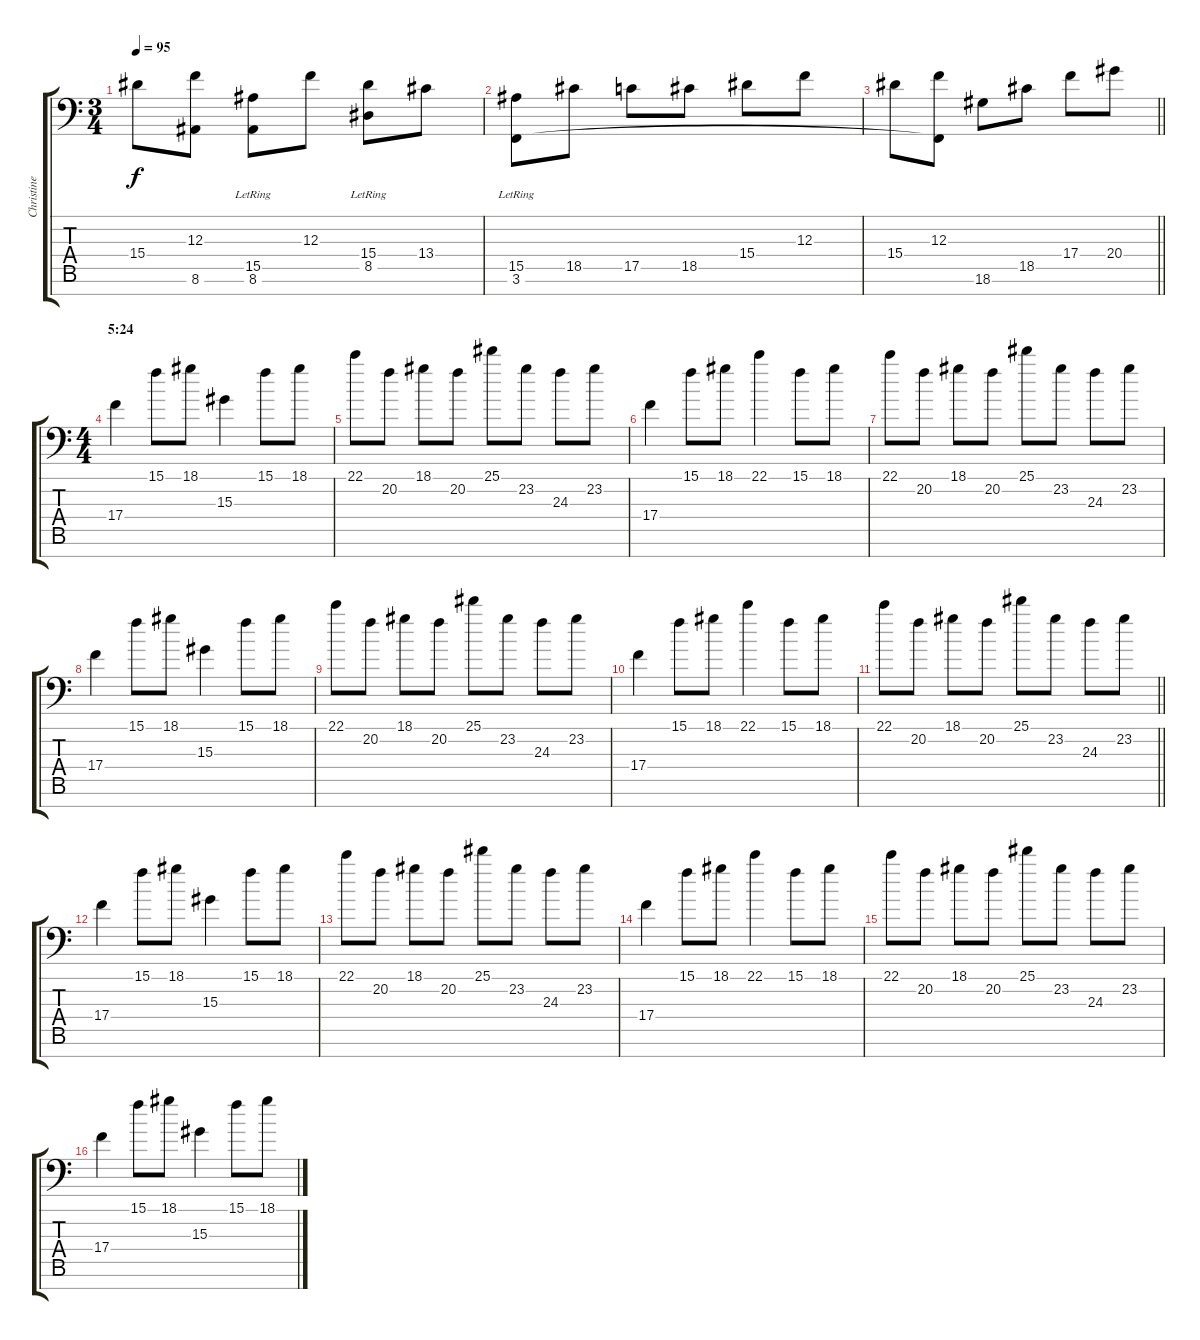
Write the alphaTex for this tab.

\track ("Christine S." "Christine ") {instrument electricgrandpiano}
\staff {score tabs}
\tuning (D4 A3 F3 C3 G2 D2 A1) {hide}
\ts (3 4)
\tempo 95
\clef f4
\ks c
15.4.8{dy f} (12.3 8.6{t}).8 (15.5 8.6{lr}).8 12.3.8 (15.4 8.5{lr}).8 13.4.8 |
(15.5 3.6{lr}).8 18.5.8 17.5.8 18.5.8 15.4.8 12.3.8 |
\barLineRight lightlight
15.4.8 (12.3 3.6{t}).8 18.6.8 18.5.8 17.4.8 20.4.8 |
\ts (4 4)
\section ("" "5:24")
17.4.4{volume 10} 15.1.8 18.1.8 15.3.4 15.1.8 18.1.8 |
22.1.8 20.2.8 18.1.8 20.2.8 25.1.8 23.2.8 24.3.8 23.2.8 |
17.4.4 15.1.8 18.1.8 22.1.4 15.1.8 18.1.8 |
22.1.8 20.2.8 18.1.8 20.2.8 25.1.8 23.2.8 24.3.8 23.2.8 |
17.4.4 15.1.8 18.1.8 15.3.4 15.1.8 18.1.8 |
22.1.8 20.2.8 18.1.8 20.2.8 25.1.8 23.2.8 24.3.8 23.2.8 |
17.4.4 15.1.8 18.1.8 22.1.4 15.1.8 18.1.8 |
\barLineRight lightlight
22.1.8 20.2.8 18.1.8 20.2.8 25.1.8 23.2.8 24.3.8 23.2.8 |
17.4.4 15.1.8 18.1.8 15.3.4 15.1.8 18.1.8 |
22.1.8 20.2.8 18.1.8 20.2.8 25.1.8 23.2.8 24.3.8 23.2.8 |
17.4.4 15.1.8 18.1.8 22.1.4 15.1.8 18.1.8 |
22.1.8 20.2.8 18.1.8 20.2.8 25.1.8 23.2.8 24.3.8 23.2.8 |
17.4.4 15.1.8 18.1.8 15.3.4 15.1.8 18.1.8
